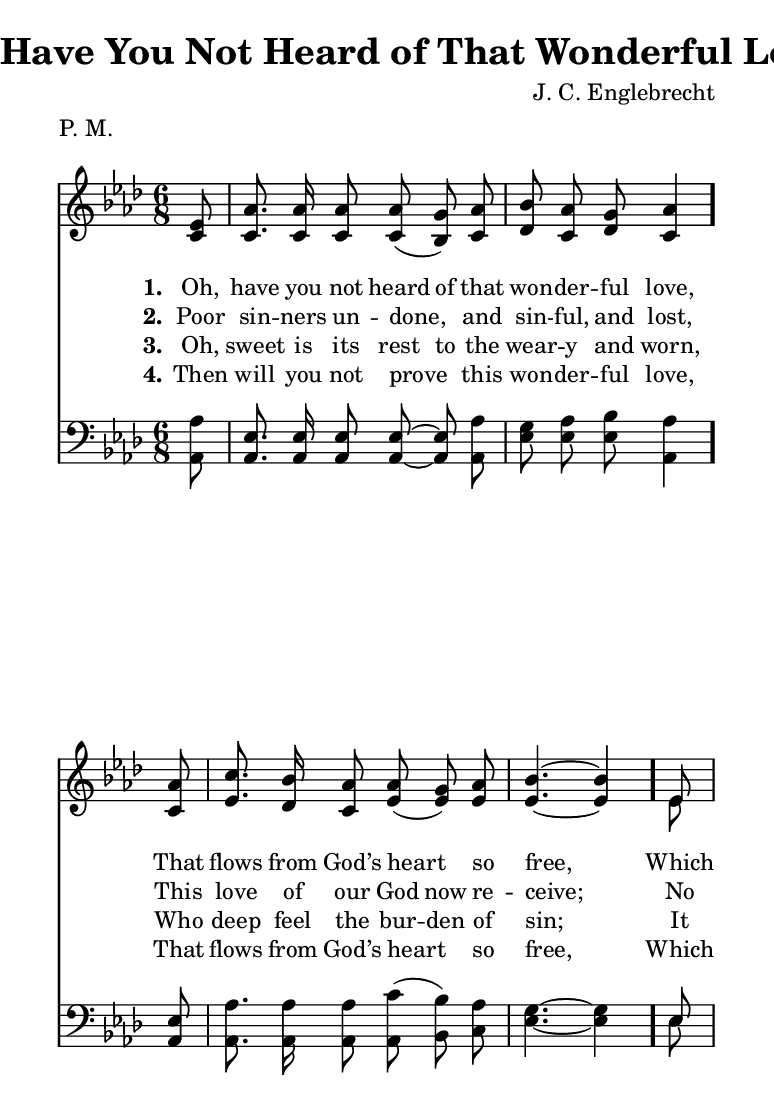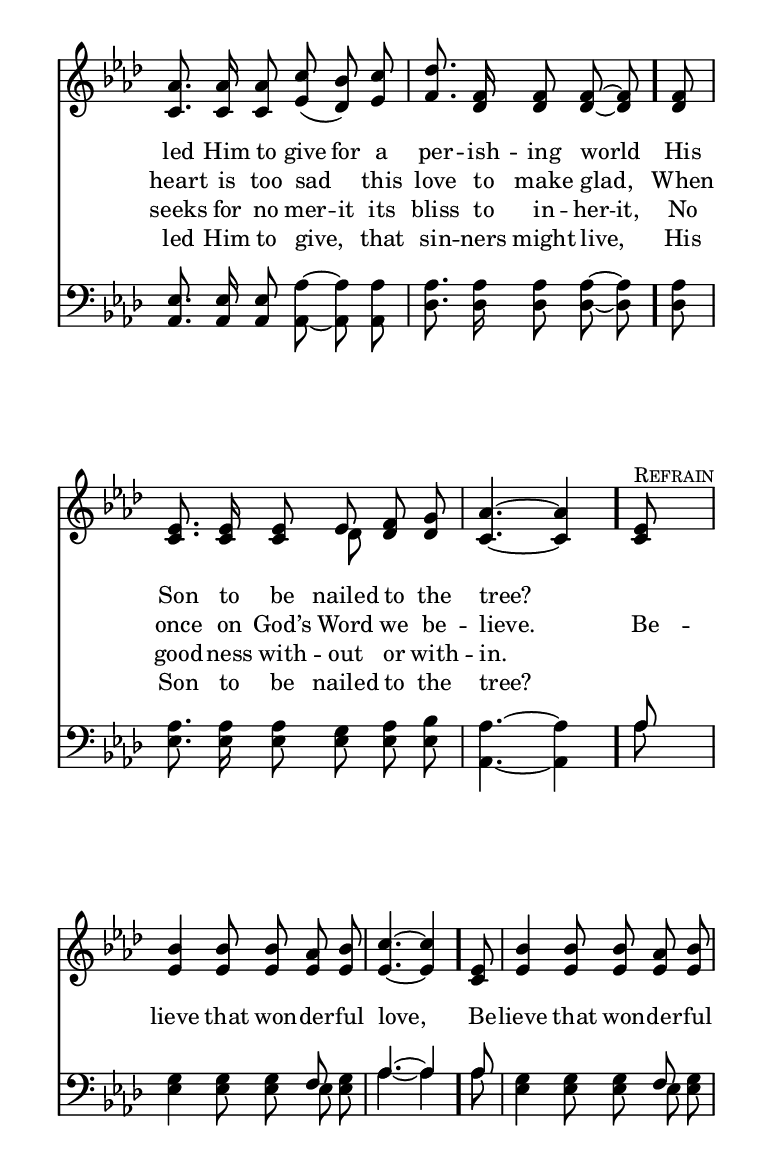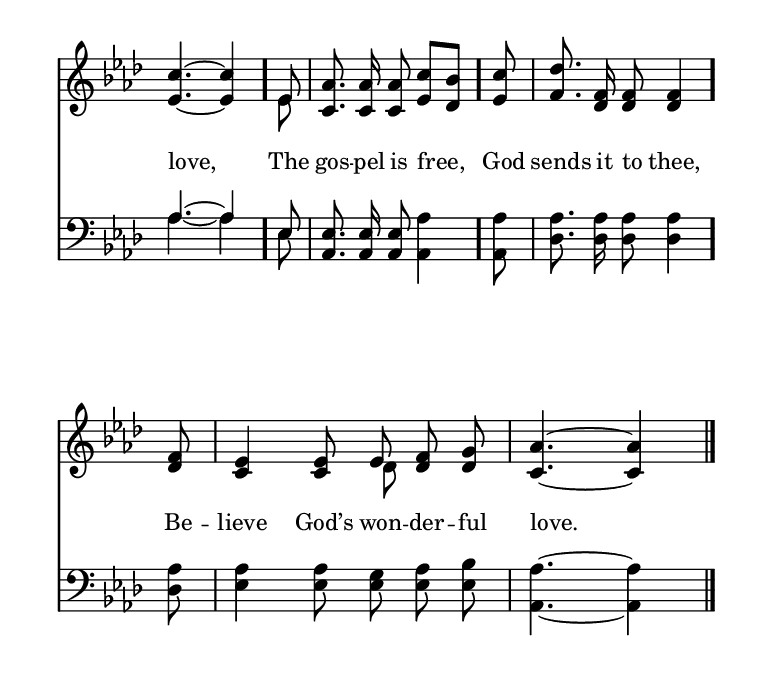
\include "common/global.ily"
\paper {
  \include "common/paper.ily"
  ragged-last-bottom = ##t
  systems-per-page = ##f
  system-count = #(cond (is-eogsized 5) (#t #f))
  page-count = #(cond (is-eogsized 2) (#t #f))
}

\header{
  %gospel
  hymnnumber = "25"
  title = "Oh, Have You Not Heard of That Wonderful Love?"
  markuptitle = \markup \center-column { "Oh, Have You Not Heard of That" "Wonderful Love?" \vspace #0.5 }
  tunename = ""
  meter = "P. M."
  poet = ""
  composer = "J. C. Englebrecht"
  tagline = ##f
}

% for fermata in MIDI
ta = { \tempo 8=120 }
tb = { \tempo 8=60  }

patternAA = { c8 | c8. c16 c8 c8( c8) c8 | c8 c8 c8 c4        }
patternAB = { c8 | c8. c16 c8 c8( c8) c8 | c8. c16 c8 c8 ~ c8 }
patternAC = { c8 | c8. c16 c8 c8 ~ c8 c8 | c8 c8 c8 c4        }
patternAD = { c8 | c8. c16 c8 c8 ~ c8 c8 | c8. c16 c8 c8 ~ c8 }

patternBA = { c8 | c8. c16 c8 c8( c8) c8 | c4. ~ c4 }
patternBB = { c8 | c8. c16 c8 c8  c8  c8 | c4. ~ c4 }

patternCA = { c8 | c4 c8 c8 c8 c8 c4. ~ c4 }

patternDA = { c8 | c8. c16 c8 c8[ c8] c8 | c8. c16 c8 c4 }
patternDB = { c8 | c8. c16 c8 c4      c8 | c8. c16 c8 c4 }

global = {
  \include "common/overrides.ily"
  \override Staff.TimeSignature.style = #'numbered
  \time 6/8
  \override Score.MetronomeMark.transparent = ##t % hide all fermata changes too
  \ta
  \key aes \major
  \partial 8
  \autoBeamOff
}

notesSoprano = {
\global
\relative c' {

  \changePitch \patternAA { ees  | aes aes aes aes g aes | bes aes g aes }
  \changePitch \patternBA { aes  | c bes aes aes g aes   | bes bes       }
  \changePitch \patternAB { ees, | aes aes aes c bes c   | des f, f f f  } \eogbreak
  \changePitch \patternBB { f    | ees ees ees ees f g   | aes aes       }

  << s^\markup { \small \caps "Refrain" }
  \changePitch \patternCA { ees  | bes' bes bes aes bes | c c        } >>
  \changePitch \patternCA { ees, | bes' bes bes aes bes | c c        }
  \changePitch \patternDA { ees, | aes aes aes c bes c  | des f, f f }
  \changePitch \patternCA { f    | ees ees ees f g      | aes aes    }

  \bar "|."

}
}

notesAlto = {
\global
\relative e' {

  \changePitch \patternAA { c   | c c c c bes c         | des c des c       }
  \changePitch \patternBA { c   | ees des c ees ees ees | ees ees           }
  \changePitch \patternAB { ees | c c c ees des ees     | f des des des des }
  \changePitch \patternBB { des | c c c des des des     | c c               }

  \changePitch \patternCA { c   | ees ees ees ees ees   | ees ees           }
  \changePitch \patternCA { c   | ees ees ees ees ees   | ees ees           }
  \changePitch \patternDA { ees | c c c ees des ees     | f des des des     }
  \changePitch \patternCA { des | c c des des des       | c c               }

}
}

notesTenor = {
\global
\relative a {

  \changePitch \patternAC { aes | ees ees ees ees ees aes | g aes bes aes       }
  \changePitch \patternBA { ees | aes aes aes c bes aes   | g g                 }
  \changePitch \patternAD { ees | ees ees ees aes aes aes | aes aes aes aes aes }
  \changePitch \patternBB { aes | aes aes aes g aes bes   | aes aes             }

  \changePitch \patternCA { aes | g g g f g               | aes aes             }
  \changePitch \patternCA { aes | g g g f g               | aes aes             }
  \changePitch \patternDB { ees | ees ees ees aes aes     | aes aes aes aes     }
  \changePitch \patternCA { aes | aes aes g aes bes       | aes aes             }

}
}

notesBass = {
\global
\relative a, {

  \changePitch \patternAC { aes  | aes aes aes aes aes aes  | ees' ees ees aes,   }
  \changePitch \patternBA { aes  | aes aes aes aes bes c    | ees ees             }
  \changePitch \patternAD { ees  | aes, aes aes aes aes aes | des des des des des }
  \changePitch \patternBB { des  | ees ees ees ees ees ees  | aes, aes            }

  \changePitch \patternCA { aes' | ees ees ees ees ees      | aes aes             }
  \changePitch \patternCA { aes  | ees ees ees ees ees      | aes aes             }
  \changePitch \patternDB { ees  | aes, aes aes aes aes     | des des des des     }
  \changePitch \patternCA { des  | ees ees ees ees ees      | aes, aes            }

}
}

Refrain = \lyricmode {

Be -- lieve that won -- der -- ful love, \bar "."
Be -- lieve that won -- der -- ful love, \bar "."
The gos -- pel is free, \bar "." God sends it to thee, \bar "."
Be -- lieve God’s won -- der -- ful love. \bar "."

}

wordsA = \lyricmode {
\set stanza = "1."

Oh, have you not { \mon } heard of { \moff } that won -- der -- ful love, \bar "."
That flows from God’s heart so free, \bar "."
Which led Him to { \mon } give for { \moff } a per -- ish -- ing world \bar "."
His Son to be nailed to the tree? \bar "."

}

wordsB = \lyricmode {
\set stanza = "2."

Poor sin -- ners un -- done, and sin -- ful, and lost,
This love of our { \mon } God now { \moff } re -- ceive;
No heart is too sad this love to make glad,
When once on God’s Word we be -- lieve.

\bar "."

\Refrain

}

wordsC = \lyricmode {
\set stanza = "3."

Oh, sweet is its { \mon } rest to { \moff } the wear -- y and worn,
Who deep feel the { \mon } bur -- den { \moff } of sin;
It seeks for no { \mon } mer -- it { \moff } its bliss to { \mon } in -- her -- it, { \moff }
No good -- ness with -- out or with -- in.

}

wordsD = \lyricmode {
\set stanza = "4."

Then will you not prove this won -- der -- ful love,
That flows from God’s heart so free,
Which led Him to give, that sin -- ners might live,
His Son to be nailed to the tree?

}

\score {
  \context ChoirStaff <<
    \context Staff = upper <<
      \set Staff.autoBeaming = ##f
      \set ChoirStaff.systemStartDelimiter = #'SystemStartBar
      \set ChoirStaff.printPartCombineTexts = ##f
      \partcombine #'(2 . 9) \notesSoprano \notesAlto
      \context NullVoice = sopranos { \voiceOne << \notesSoprano >> }
      \context NullVoice = altos { \voiceTwo << \notesAlto >> }
      \context Lyrics = one   \lyricsto sopranos \wordsA
      \context Lyrics = two   \lyricsto sopranos \wordsB
      \context Lyrics = three \lyricsto sopranos \wordsC
      \context Lyrics = four  \lyricsto sopranos \wordsD
      %\context Lyrics = five  \lyricsto sopranos \wordsE
    >>
    \context Staff = men <<
      \set Staff.autoBeaming = ##f
      \clef bass
      \set ChoirStaff.printPartCombineTexts = ##f
      \partcombine #'(2 . 9) \notesTenor \notesBass
      \context NullVoice = tenors { \voiceOne << \notesTenor >> }
      \context NullVoice = basses { \voiceTwo << \notesBass >> }
    >>
  >>
  \layout {
    \include "common/layout.ily"
  }
  \midi{
    \include "common/midi.ily"
  }
}

\version "2.19.49"  % necessary for upgrading to future LilyPond versions.

% vi:set et ts=2 sw=2 ai nocindent syntax=lilypond:
